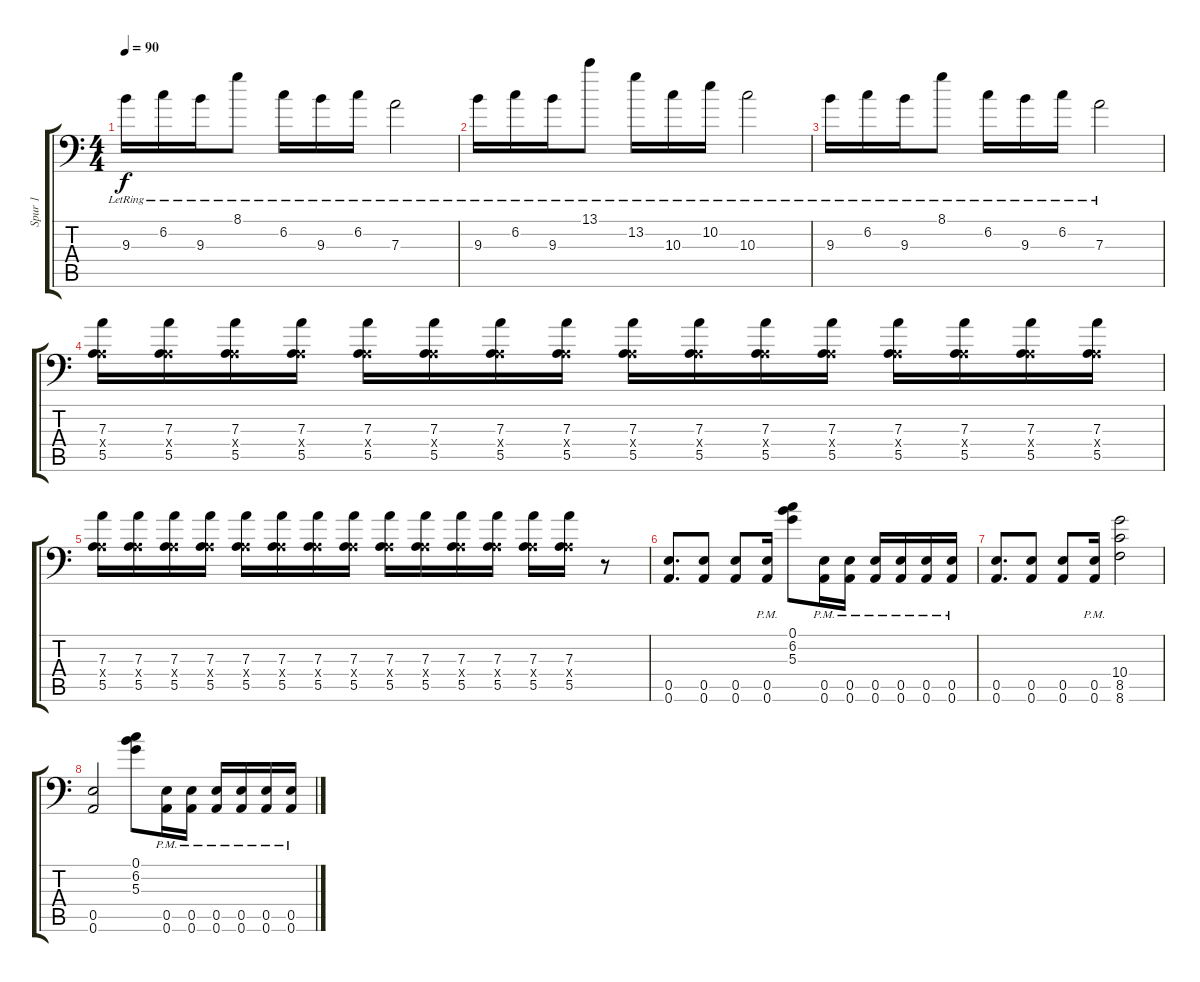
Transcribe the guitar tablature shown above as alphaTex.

\track ("Spur 1" "Spur 1") {instrument distortionguitar}
\staff {score tabs}
\tuning (B3 Gb3 D3 A2 E2 A1) {hide}
\ts (4 4)
\tempo 90
\clef f4
\ks c
9.3{lr}.16{dy f} 6.2{lr}.16 9.3{lr}.16 8.1{lr}.8 6.2{lr}.16 9.3{lr}.16 6.2{lr}.16 7.3{lr}.2 |
9.3{lr}.16 6.2{lr}.16 9.3{lr}.16 13.1{lr}.8 13.2{lr}.16 10.3{lr}.16 10.2{lr}.16 10.3{lr}.2 |
9.3{lr}.16 6.2{lr}.16 9.3{lr}.16 8.1{lr}.8 6.2{lr}.16 9.3{lr}.16 6.2{lr}.16 7.3{lr}.2 |
(7.3 0.4{x} 5.5).16 (7.3 0.4{x} 5.5).16 (7.3 0.4{x} 5.5).16 (7.3 0.4{x} 5.5).16 (7.3 0.4{x} 5.5).16 (7.3 0.4{x} 5.5).16 (7.3 0.4{x} 5.5).16 (7.3 0.4{x} 5.5).16 (7.3 0.4{x} 5.5).16 (7.3 0.4{x} 5.5).16 (7.3 0.4{x} 5.5).16 (7.3 0.4{x} 5.5).16 (7.3 0.4{x} 5.5).16 (7.3 0.4{x} 5.5).16 (7.3 0.4{x} 5.5).16 (7.3 0.4{x} 5.5).16 |
(7.3 0.4{x} 5.5).16 (7.3 0.4{x} 5.5).16 (7.3 0.4{x} 5.5).16 (7.3 0.4{x} 5.5).16 (7.3 0.4{x} 5.5).16 (7.3 0.4{x} 5.5).16 (7.3 0.4{x} 5.5).16 (7.3 0.4{x} 5.5).16 (7.3 0.4{x} 5.5).16 (7.3 0.4{x} 5.5).16 (7.3 0.4{x} 5.5).16 (7.3 0.4{x} 5.5).16 (7.3 0.4{x} 5.5).16 (7.3 0.4{x} 5.5).16 r.8 |
(0.5 0.6).8{d} (0.5 0.6).8 (0.5 0.6).8 (0.5{pm} 0.6{pm}).16 (0.1 6.2 5.3).8 (0.5{pm} 0.6{pm}).16 (0.5{pm} 0.6{pm}).16 (0.5{pm} 0.6{pm}).16 (0.5{pm} 0.6{pm}).16 (0.5{pm} 0.6{pm}).16 (0.5{pm} 0.6{pm}).16 |
(0.5 0.6).8{d} (0.5 0.6).8 (0.5 0.6).8 (0.5{pm} 0.6{pm}).16 (10.4 8.5 8.6).2 |
(0.5 0.6).2 (0.1 6.2 5.3).8 (0.5{pm} 0.6{pm}).16 (0.5{pm} 0.6{pm}).16 (0.5{pm} 0.6{pm}).16 (0.5{pm} 0.6{pm}).16 (0.5{pm} 0.6{pm}).16 (0.5{pm} 0.6{pm}).16
